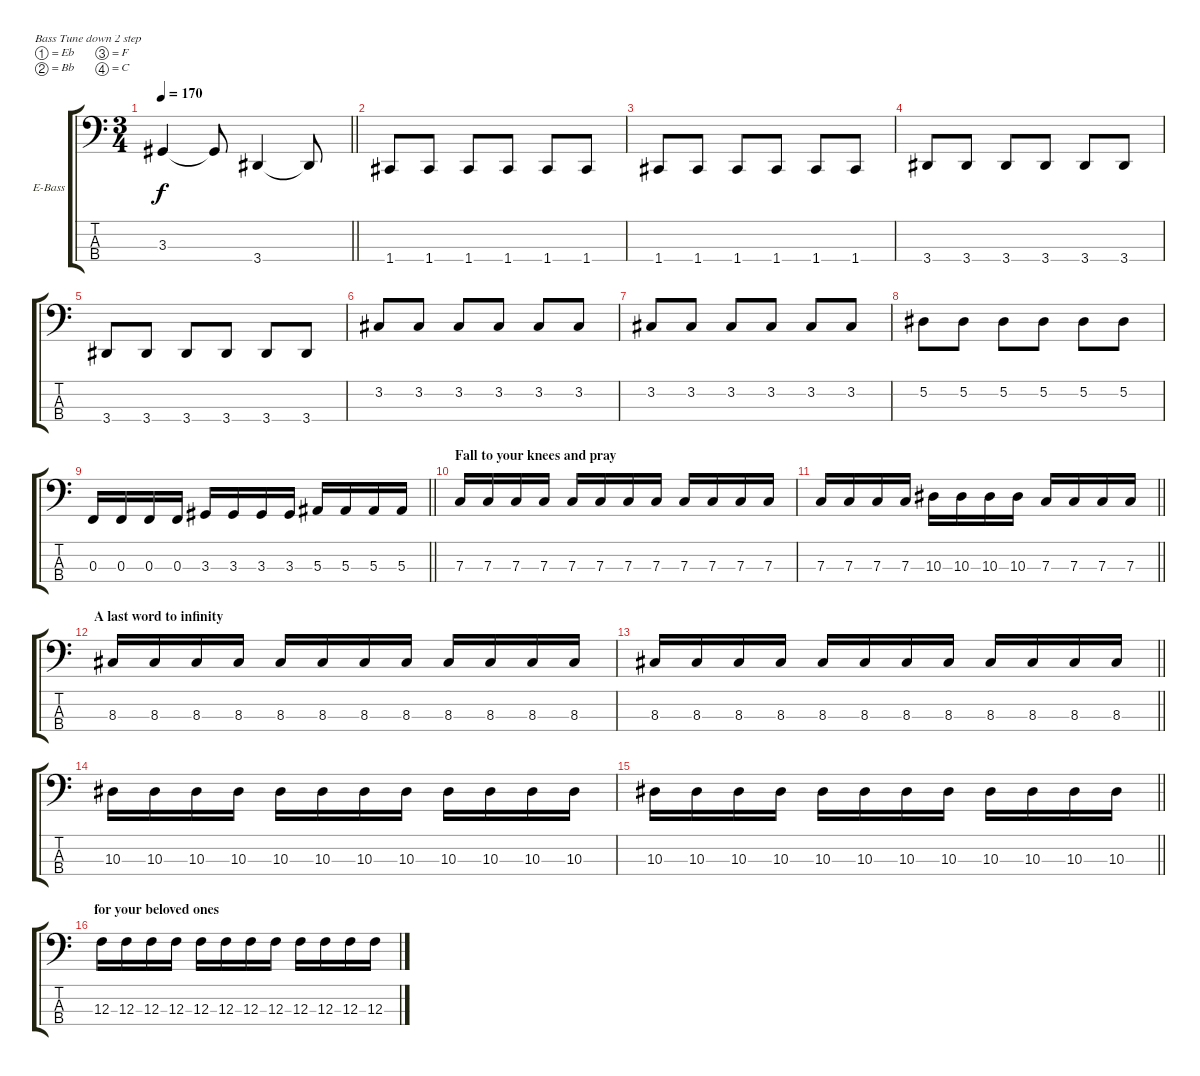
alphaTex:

\bracketExtendMode groupsimilarinstruments
\firstSystemTrackNameOrientation horizontal
\otherSystemsTrackNameOrientation horizontal
\track ("Bass" "E-Bass") {instrument electricbasspick}
\staff {score tabs}
\tuning (Eb2 Bb1 F1 C1)
\ts (3 4)
\tempo 170
\clef f4
\barLineRight lightlight
\ks c
3.3.4{dy f} 3.3{t}.8 3.4.4 3.4{t}.8 |
1.4.8 1.4.8 1.4.8 1.4.8 1.4.8 1.4.8 |
1.4.8 1.4.8 1.4.8 1.4.8 1.4.8 1.4.8 |
3.4.8 3.4.8 3.4.8 3.4.8 3.4.8 3.4.8 |
3.4.8 3.4.8 3.4.8 3.4.8 3.4.8 3.4.8 |
3.2.8 3.2.8 3.2.8 3.2.8 3.2.8 3.2.8 |
3.2.8 3.2.8 3.2.8 3.2.8 3.2.8 3.2.8 |
5.2.8 5.2.8 5.2.8 5.2.8 5.2.8 5.2.8 |
\barLineRight lightlight
0.3.16 0.3.16 0.3.16 0.3.16 3.3.16 3.3.16 3.3.16 3.3.16 5.3.16 5.3.16 5.3.16 5.3.16 |
\section ("" "Fall to your knees and pray")
7.3.16 7.3.16 7.3.16 7.3.16 7.3.16 7.3.16 7.3.16 7.3.16 7.3.16 7.3.16 7.3.16 7.3.16 |
\barLineRight lightlight
7.3.16 7.3.16 7.3.16 7.3.16 10.3.16 10.3.16 10.3.16 10.3.16 7.3.16 7.3.16 7.3.16 7.3.16 |
\section ("" "A last word to infinity")
8.3.16 8.3.16 8.3.16 8.3.16 8.3.16 8.3.16 8.3.16 8.3.16 8.3.16 8.3.16 8.3.16 8.3.16 |
\barLineRight lightlight
8.3.16 8.3.16 8.3.16 8.3.16 8.3.16 8.3.16 8.3.16 8.3.16 8.3.16 8.3.16 8.3.16 8.3.16 |
10.3.16 10.3.16 10.3.16 10.3.16 10.3.16 10.3.16 10.3.16 10.3.16 10.3.16 10.3.16 10.3.16 10.3.16 |
\barLineRight lightlight
10.3.16 10.3.16 10.3.16 10.3.16 10.3.16 10.3.16 10.3.16 10.3.16 10.3.16 10.3.16 10.3.16 10.3.16 |
\section ("" "for your beloved ones")
12.3.16 12.3.16 12.3.16 12.3.16 12.3.16 12.3.16 12.3.16 12.3.16 12.3.16 12.3.16 12.3.16 12.3.16
